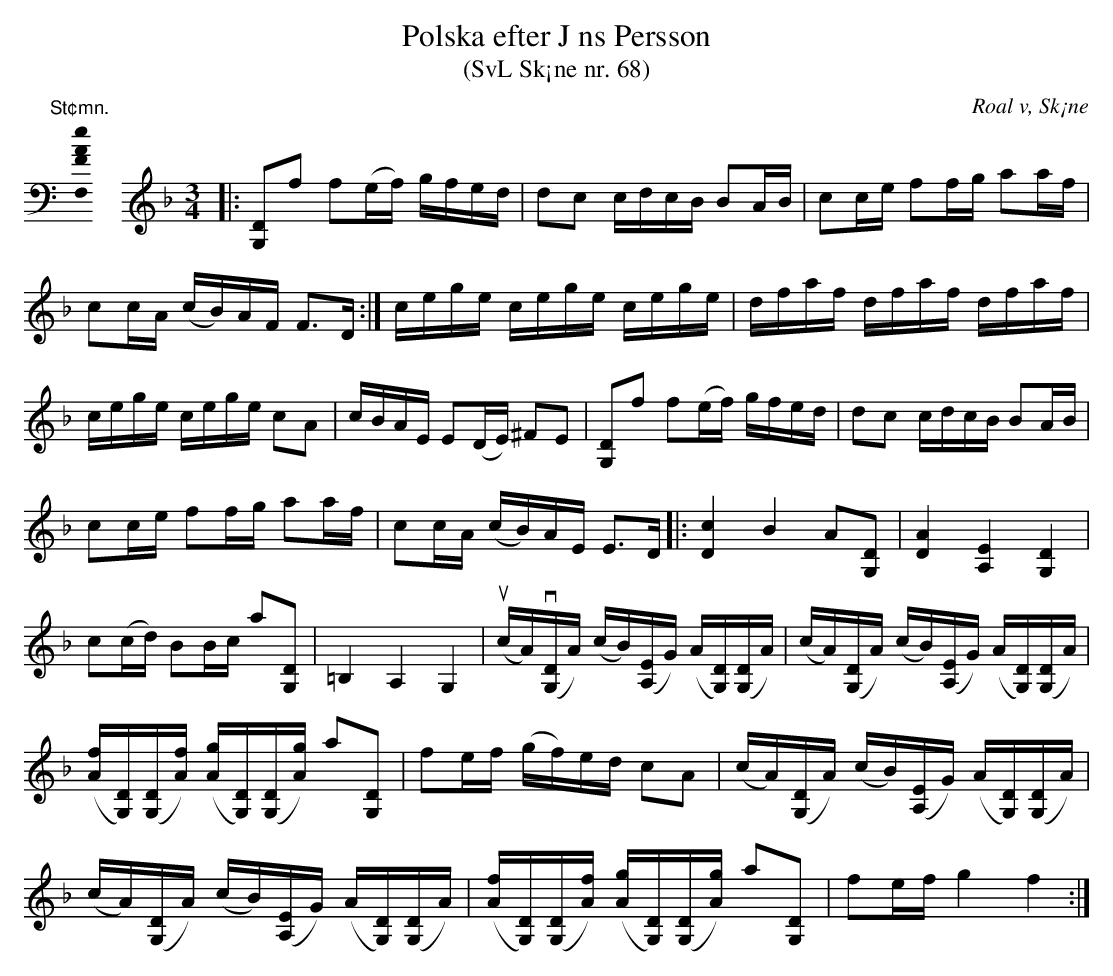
X:1
T:Polska efter J ns Persson
T:(SvL Sk¡ne nr. 68)
O:Roal v, Sk¡ne
M:none
K:C
"@-20,30 St¢mn."[F,FAe]0 \
[K:F clef=treble] \
[M:3/4]\
L:1/16
|: [DG,]2f2 f2(ef) gfed | d2c2 cdcB B2AB | c2ce f2fg a2af |
c2cA (cB)AF F3D :| cege cege cege | dfaf dfaf dfaf |
cege cege c2A2 | cBAE E2(DE) ^F2E2 | [DG,]2f2 f2(ef) gfed | d2c2 cdcB B2AB |
c2ce f2fg a2af | c2cA (cB)AE E3D |: [cD]4 B4 A2[DG,]2 | [AD]4 [EA,]4 [DG,]4 |
c2(cd) B2Bc a2[DG,]2 | =B,4 A,4 G,4 | (ucA)(v[DG,]A) (cB)([EA,]G) (A[DG,])([DG,]A) | (cA)([DG,]A) (cB)([EA,]G) (A[DG,])([DG,]A) |
([fA][DG,])([DG,][fA]) ([gA][DG,])([DG,][gA]) a2[DG,]2 | f2ef (gf)ed c2A2 |  (cA)([DG,]A) (cB)([EA,]G) (A[DG,])([DG,]A) |
(cA)([DG,]A) (cB)([EA,]G) (A[DG,])([DG,]A) | ([fA][DG,])([DG,][fA]) ([gA][DG,])([DG,][gA]) a2[DG,]2 | f2ef g4 f4 :|
